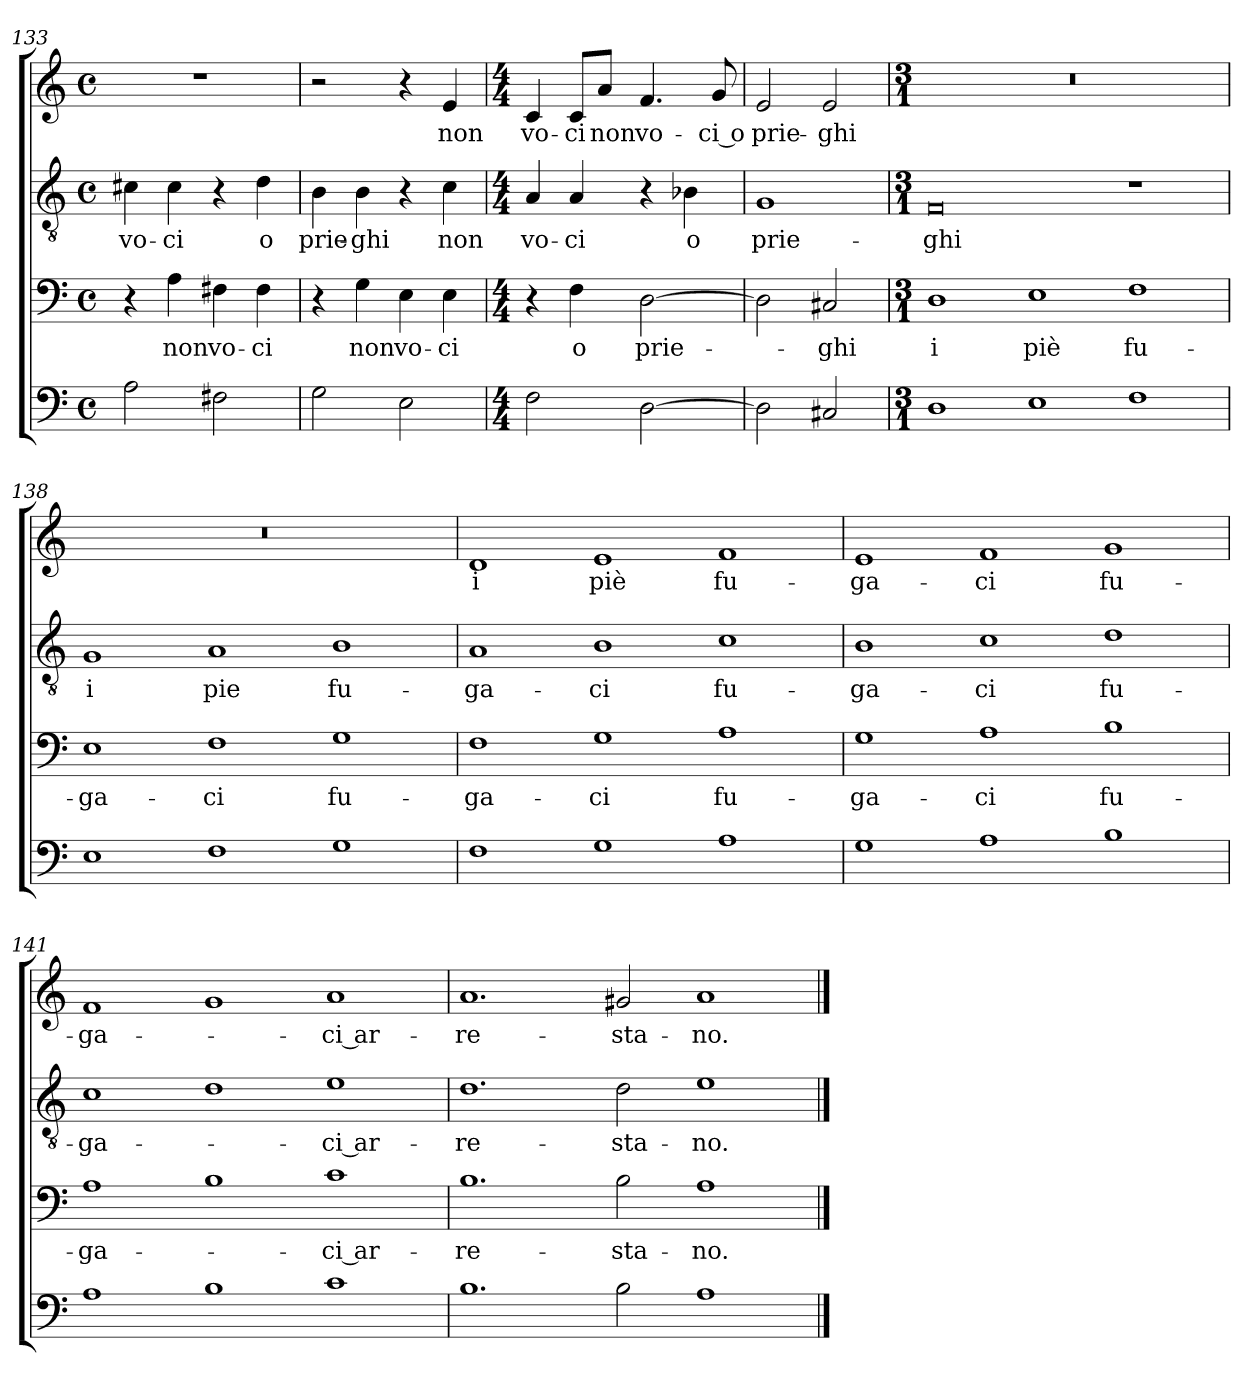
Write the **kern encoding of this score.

**kern	**kern	**text	**kern	**text	**kern	**text
*part4	*part3	*part3	*part2	*part2	*part1	*part1
*staff4	*staff3	*staff3	*staff2	*staff2	*staff1	*staff1
*clefF4	*clefF4	*	*clefGv2	*	*clefG2	*
*k[]	*k[]	*	*k[]	*	*k[]	*
*M4/4	*M4/4	*	*M4/4	*	*M4/4	*
*met(c)	*met(c)	*	*met(c)	*	*met(c)	*
=133	=133	=133	=133	=133	=133	=133
!	!	!	!	!LO:LY:b	!	!
2A\	4r	.	4c#X\	vo-	1r	.
!	!	!LO:LY:b	!	!LO:LY:b	!	!
.	4A\	non	4c#\	-ci	.	.
!	!	!LO:LY:b	!	!	!	!
2F#X\	4F#X\	vo-	4r	.	.	.
!	!	!LO:LY:b	!	!LO:LY:b	!	!
.	4F#\	-ci	4d\	o	.	.
=134	=134	=134	=134	=134	=134	=134
!	!	!	!	!LO:LY:b	!	!
2G\	4r	.	4B\	prie-	2r	.
!	!	!LO:LY:b	!	!LO:LY:b	!	!
.	4G\	non	4B\	-ghi	.	.
!	!	!LO:LY:b	!	!	!	!
2E\	4E\	vo-	4r	.	4r	.
!	!	!LO:LY:b	!	!LO:LY:b	!	!LO:LY:b
.	4E\	-ci	4c\	non	4e/	non
!!LO:LB:g=z
=135	=135	=135	=135	=135	=135	=135
*M4/4	*M4/4	*	*M4/4	*	*M4/4	*
!	!	!	!	!LO:LY:b	!	!LO:LY:b
2F\	4r	.	4A/	vo-	4c/	vo-
!	!	!LO:LY:b	!	!LO:LY:b	!	!LO:LY:b
.	4F\	o	4A/	-ci	8c/L	-ci
!	!	!	!	!	!	!LO:LY:b
.	.	.	.	.	8a/J	non
!	!	!LO:LY:b	!	!	!	!LO:LY:b
[2D\	[2D\	prie-	4r	.	4.f/	vo-
!	!	!	!	!LO:LY:b	!	!
.	.	.	4B-X\	o	.	.
!	!	!	!	!	!	!LO:LY:b
.	.	.	.	.	8g/	ci o
=136	=136	=136	=136	=136	=136	=136
!	!	!	!	!LO:LY:b	!	!LO:LY:b
2D\]	2D\]	.	1G	prie-	2e/	prie-
!	!	!LO:LY:b	!	!	!	!LO:LY:b
2C#X/	2C#X/	-ghi	.	.	2e/	-ghi
=137	=137	=137	=137	=137	=137	=137
*M3/1	*M3/1	*	*M3/1	*	*M3/1	*
!	!	!LO:LY:b	!	!LO:LY:b	!	!
1D	1D	i	0F	-ghi	0.r	.
!	!	!LO:LY:b	!	!	!	!
1E	1E	piè	.	.	.	.
!	!	!LO:LY:b	!	!	!	!
1F	1F	fu-	1r	.	.	.
=138	=138	=138	=138	=138	=138	=138
!	!	!LO:LY:b	!	!LO:LY:b	!	!
1E	1E	-ga-	1G	i	0.r	.
!	!	!LO:LY:b	!	!LO:LY:b	!	!
1F	1F	-ci	1A	pie	.	.
!	!	!LO:LY:b	!	!LO:LY:b	!	!
1G	1G	fu-	1B	fu-	.	.
=139	=139	=139	=139	=139	=139	=139
!	!	!LO:LY:b	!	!LO:LY:b	!	!LO:LY:b
1F	1F	-ga-	1A	-ga-	1d	i
!	!	!LO:LY:b	!	!LO:LY:b	!	!LO:LY:b
1G	1G	-ci	1B	-ci	1e	piè
!	!	!LO:LY:b	!	!LO:LY:b	!	!LO:LY:b
1A	1A	fu-	1c	fu-	1f	fu-
!!LO:LB:g=z
=140	=140	=140	=140	=140	=140	=140
!	!	!LO:LY:b	!	!LO:LY:b	!	!LO:LY:b
1G	1G	-ga-	1B	-ga-	1e	-ga-
!	!	!LO:LY:b	!	!LO:LY:b	!	!LO:LY:b
1A	1A	-ci	1c	-ci	1f	-ci
!	!	!LO:LY:b	!	!LO:LY:b	!	!LO:LY:b
1B	1B	fu-	1d	fu-	1g	fu-
=141	=141	=141	=141	=141	=141	=141
!	!	!LO:LY:b	!	!LO:LY:b	!	!LO:LY:b
1A	1A	-ga-	1c	-ga-	1f	-ga-
1B	1B	.	1d	.	1g	.
!	!	!LO:LY:b	!	!LO:LY:b	!	!LO:LY:b
1c	1c	ci ar-	1e	ci ar-	1a	ci ar-
=142	=142	=142	=142	=142	=142	=142
!	!	!LO:LY:b	!	!LO:LY:b	!	!LO:LY:b
1.B	1.B	-re-	1.d	-re-	1.a	-re-
!	!	!LO:LY:b	!	!LO:LY:b	!	!LO:LY:b
2B\	2B\	-sta-	2d\	-sta-	2g#X/	-sta-
!	!	!LO:LY:b	!	!LO:LY:b	!	!LO:LY:b
1A	1A	-no.	1e	-no.	1a	-no.
==	==	==	==	==	==	==
*-	*-	*-	*-	*-	*-	*-
